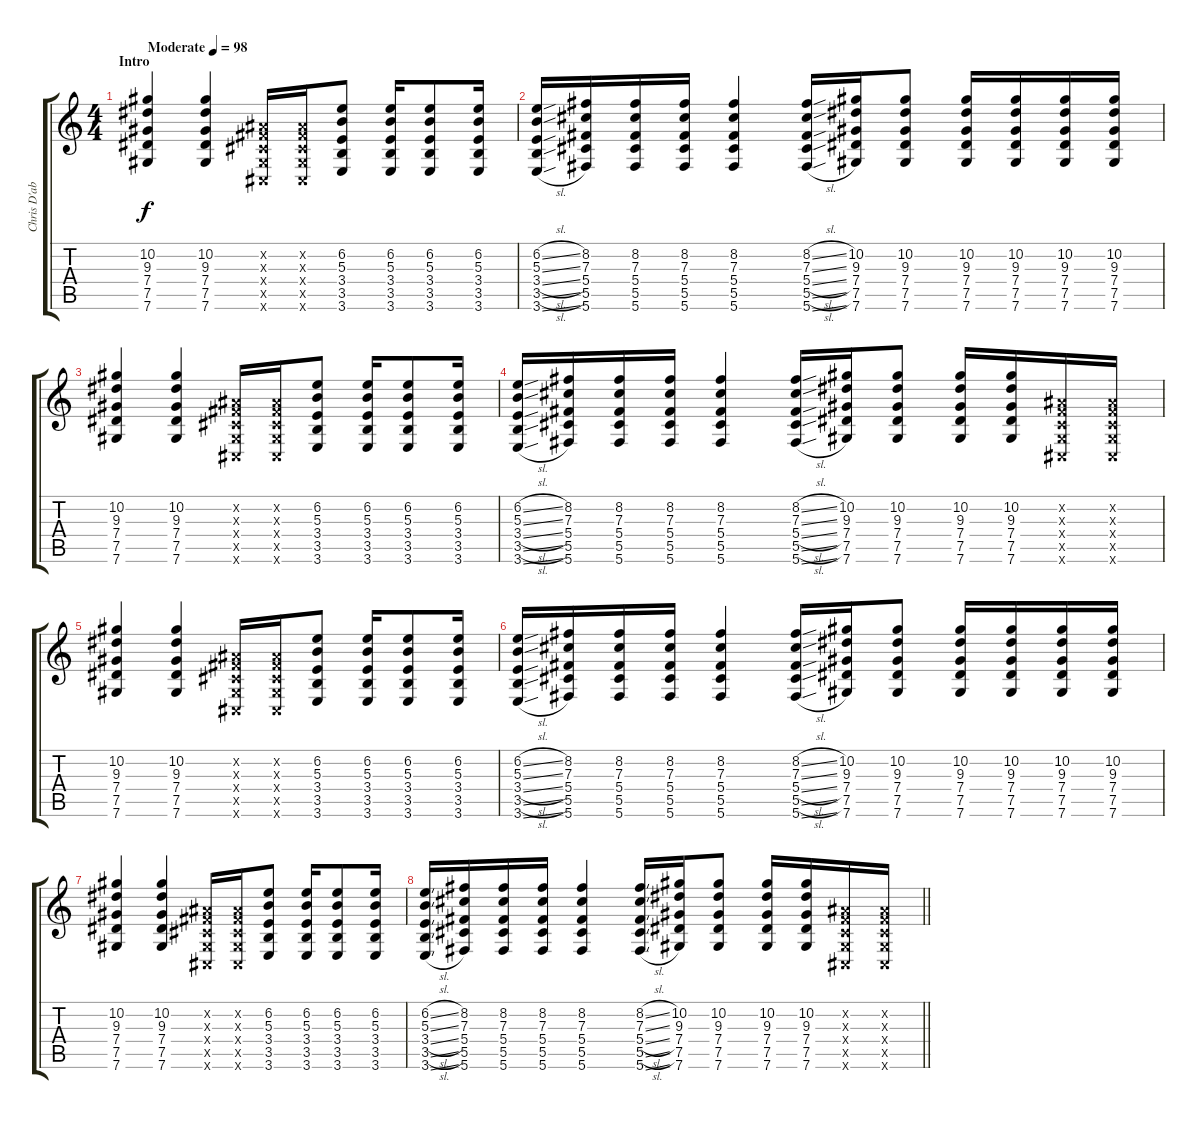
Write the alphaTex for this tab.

\track ("Chris D'abaldo (Rhythm Guitar)" "Chris D'ab") {instrument distortionguitar}
\staff {score tabs}
\tuning (Eb4 Bb3 Gb3 Db3 Ab2 Db2) {hide}
\ts (4 4)
\section ("" "Intro")
\tempo (98 "Moderate")
\clef g2
\ks c
(10.2 9.3 7.4 7.5 7.6).4{dy f instrument distortionguitar} (10.2 9.3 7.4 7.5 7.6).4 (0.2{x} 0.3{x} 0.4{x} 0.5{x} 0.6{x}).16 (0.2{x} 0.3{x} 0.4{x} 0.5{x} 0.6{x}).16 (6.2 5.3 3.4 3.5 3.6).8 (6.2 5.3 3.4 3.5 3.6).16 (6.2 5.3 3.4 3.5 3.6).8 (6.2 5.3 3.4 3.5 3.6).16 |
(6.2{sl} 5.3{sl} 3.4{sl} 3.5{sl} 3.6{sl}).16 (8.2 7.3 5.4 5.5 5.6).16 (8.2 7.3 5.4 5.5 5.6).16 (8.2 7.3 5.4 5.5 5.6).16 (8.2 7.3 5.4 5.5 5.6).4 (8.2{sl} 7.3{sl} 5.4{sl} 5.5{sl} 5.6{sl}).16 (10.2 9.3 7.4 7.5 7.6).16 (10.2 9.3 7.4 7.5 7.6).8 (10.2 9.3 7.4 7.5 7.6).16 (10.2 9.3 7.4 7.5 7.6).16 (10.2 9.3 7.4 7.5 7.6).16 (10.2 9.3 7.4 7.5 7.6).16 |
(10.2 9.3 7.4 7.5 7.6).4 (10.2 9.3 7.4 7.5 7.6).4 (0.2{x} 0.3{x} 0.4{x} 0.5{x} 0.6{x}).16 (0.2{x} 0.3{x} 0.4{x} 0.5{x} 0.6{x}).16 (6.2 5.3 3.4 3.5 3.6).8 (6.2 5.3 3.4 3.5 3.6).16 (6.2 5.3 3.4 3.5 3.6).8 (6.2 5.3 3.4 3.5 3.6).16 |
(6.2{sl} 5.3{sl} 3.4{sl} 3.5{sl} 3.6{sl}).16 (8.2 7.3 5.4 5.5 5.6).16 (8.2 7.3 5.4 5.5 5.6).16 (8.2 7.3 5.4 5.5 5.6).16 (8.2 7.3 5.4 5.5 5.6).4 (8.2{sl} 7.3{sl} 5.4{sl} 5.5{sl} 5.6{sl}).16 (10.2 9.3 7.4 7.5 7.6).16 (10.2 9.3 7.4 7.5 7.6).8 (10.2 9.3 7.4 7.5 7.6).16 (10.2 9.3 7.4 7.5 7.6).16 (0.2{x} 0.3{x} 0.4{x} 0.5{x} 0.6{x}).16 (0.2{x} 0.3{x} 0.4{x} 0.5{x} 0.6{x}).16 |
(10.2 9.3 7.4 7.5 7.6).4 (10.2 9.3 7.4 7.5 7.6).4 (0.2{x} 0.3{x} 0.4{x} 0.5{x} 0.6{x}).16 (0.2{x} 0.3{x} 0.4{x} 0.5{x} 0.6{x}).16 (6.2 5.3 3.4 3.5 3.6).8 (6.2 5.3 3.4 3.5 3.6).16 (6.2 5.3 3.4 3.5 3.6).8 (6.2 5.3 3.4 3.5 3.6).16 |
(6.2{sl} 5.3{sl} 3.4{sl} 3.5{sl} 3.6{sl}).16 (8.2 7.3 5.4 5.5 5.6).16 (8.2 7.3 5.4 5.5 5.6).16 (8.2 7.3 5.4 5.5 5.6).16 (8.2 7.3 5.4 5.5 5.6).4 (8.2{sl} 7.3{sl} 5.4{sl} 5.5{sl} 5.6{sl}).16 (10.2 9.3 7.4 7.5 7.6).16 (10.2 9.3 7.4 7.5 7.6).8 (10.2 9.3 7.4 7.5 7.6).16 (10.2 9.3 7.4 7.5 7.6).16 (10.2 9.3 7.4 7.5 7.6).16 (10.2 9.3 7.4 7.5 7.6).16 |
(10.2 9.3 7.4 7.5 7.6).4 (10.2 9.3 7.4 7.5 7.6).4 (0.2{x} 0.3{x} 0.4{x} 0.5{x} 0.6{x}).16 (0.2{x} 0.3{x} 0.4{x} 0.5{x} 0.6{x}).16 (6.2 5.3 3.4 3.5 3.6).8 (6.2 5.3 3.4 3.5 3.6).16 (6.2 5.3 3.4 3.5 3.6).8 (6.2 5.3 3.4 3.5 3.6).16 |
\barLineRight lightlight
(6.2{sl} 5.3{sl} 3.4{sl} 3.5{sl} 3.6{sl}).16 (8.2 7.3 5.4 5.5 5.6).16 (8.2 7.3 5.4 5.5 5.6).16 (8.2 7.3 5.4 5.5 5.6).16 (8.2 7.3 5.4 5.5 5.6).4 (8.2{sl} 7.3{sl} 5.4{sl} 5.5{sl} 5.6{sl}).16 (10.2 9.3 7.4 7.5 7.6).16 (10.2 9.3 7.4 7.5 7.6).8 (10.2 9.3 7.4 7.5 7.6).16 (10.2 9.3 7.4 7.5 7.6).16 (0.2{x} 0.3{x} 0.4{x} 0.5{x} 0.6{x}).16 (0.2{x} 0.3{x} 0.4{x} 0.5{x} 0.6{x}).16
